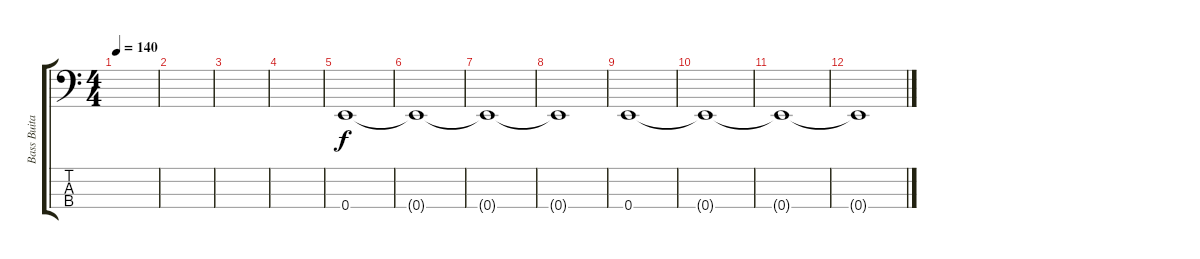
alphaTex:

\track ("Bass Buitar" "Bass Buita") {instrument electricbassfinger}
\staff {score tabs}
\tuning (G2 D2 A1 E1) {hide}
\ts (4 4)
\tempo 140
\clef f4
\ks c
|
|
|
|
0.4.1 |
0.4{t}.1 |
0.4{t}.1 |
0.4{t}.1 |
0.4.1 |
0.4{t}.1 |
0.4{t}.1 |
0.4{t}.1
